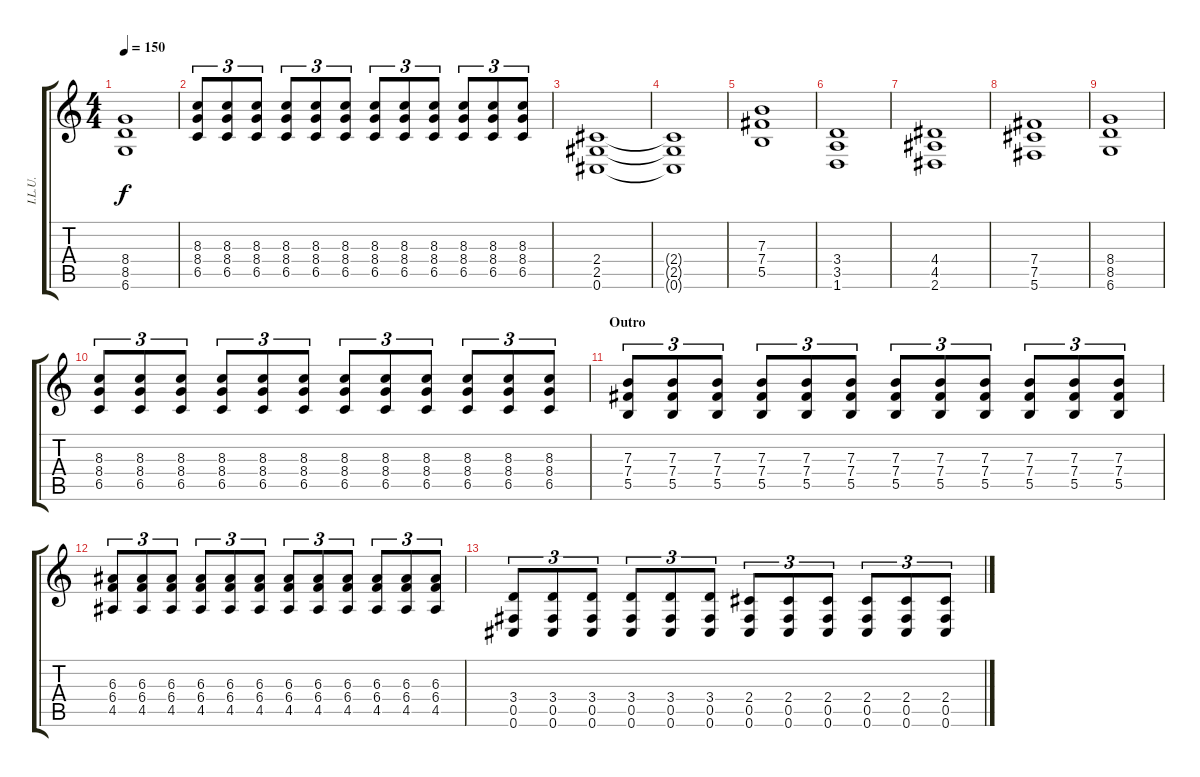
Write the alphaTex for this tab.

\track ("I.L.U." "I.L.U.") {instrument distortionguitar}
\staff {score tabs}
\tuning (Db4 Ab3 E3 B2 Gb2 Db2) {hide}
\ts (4 4)
\tempo 150
\clef g2
\ks c
(8.4 8.5 6.6).1{dy f} |
(8.3 8.4 6.5).8{tu (3 2)} (8.3 8.4 6.5).8{tu (3 2)} (8.3 8.4 6.5).8{tu (3 2)} (8.3 8.4 6.5).8{tu (3 2)} (8.3 8.4 6.5).8{tu (3 2)} (8.3 8.4 6.5).8{tu (3 2)} (8.3 8.4 6.5).8{tu (3 2)} (8.3 8.4 6.5).8{tu (3 2)} (8.3 8.4 6.5).8{tu (3 2)} (8.3 8.4 6.5).8{tu (3 2)} (8.3 8.4 6.5).8{tu (3 2)} (8.3 8.4 6.5).8{tu (3 2)} |
(2.4 2.5 0.6).1 |
(2.4{t} 2.5{t} 0.6{t}).1 |
(7.3 7.4 5.5).1 |
(3.4 3.5 1.6).1 |
(4.4 4.5 2.6).1 |
(7.4 7.5 5.6).1 |
(8.4 8.5 6.6).1 |
(8.3 8.4 6.5).8{tu (3 2)} (8.3 8.4 6.5).8{tu (3 2)} (8.3 8.4 6.5).8{tu (3 2)} (8.3 8.4 6.5).8{tu (3 2)} (8.3 8.4 6.5).8{tu (3 2)} (8.3 8.4 6.5).8{tu (3 2)} (8.3 8.4 6.5).8{tu (3 2)} (8.3 8.4 6.5).8{tu (3 2)} (8.3 8.4 6.5).8{tu (3 2)} (8.3 8.4 6.5).8{tu (3 2)} (8.3 8.4 6.5).8{tu (3 2)} (8.3 8.4 6.5).8{tu (3 2)} |
\section ("" "Outro")
(7.3 7.4 5.5).8{tu (3 2)} (7.3 7.4 5.5).8{tu (3 2)} (7.3 7.4 5.5).8{tu (3 2)} (7.3 7.4 5.5).8{tu (3 2)} (7.3 7.4 5.5).8{tu (3 2)} (7.3 7.4 5.5).8{tu (3 2)} (7.3 7.4 5.5).8{tu (3 2)} (7.3 7.4 5.5).8{tu (3 2)} (7.3 7.4 5.5).8{tu (3 2)} (7.3 7.4 5.5).8{tu (3 2)} (7.3 7.4 5.5).8{tu (3 2)} (7.3 7.4 5.5).8{tu (3 2)} |
(6.3 6.4 4.5).8{tu (3 2)} (6.3 6.4 4.5).8{tu (3 2)} (6.3 6.4 4.5).8{tu (3 2)} (6.3 6.4 4.5).8{tu (3 2)} (6.3 6.4 4.5).8{tu (3 2)} (6.3 6.4 4.5).8{tu (3 2)} (6.3 6.4 4.5).8{tu (3 2)} (6.3 6.4 4.5).8{tu (3 2)} (6.3 6.4 4.5).8{tu (3 2)} (6.3 6.4 4.5).8{tu (3 2)} (6.3 6.4 4.5).8{tu (3 2)} (6.3 6.4 4.5).8{tu (3 2)} |
(3.4 0.5 0.6).8{tu (3 2)} (3.4 0.5 0.6).8{tu (3 2)} (3.4 0.5 0.6).8{tu (3 2)} (3.4 0.5 0.6).8{tu (3 2)} (3.4 0.5 0.6).8{tu (3 2)} (3.4 0.5 0.6).8{tu (3 2)} (2.4 0.5 0.6).8{tu (3 2)} (2.4 0.5 0.6).8{tu (3 2)} (2.4 0.5 0.6).8{tu (3 2)} (2.4 0.5 0.6).8{tu (3 2)} (2.4 0.5 0.6).8{tu (3 2)} (2.4 0.5 0.6).8{tu (3 2)}
